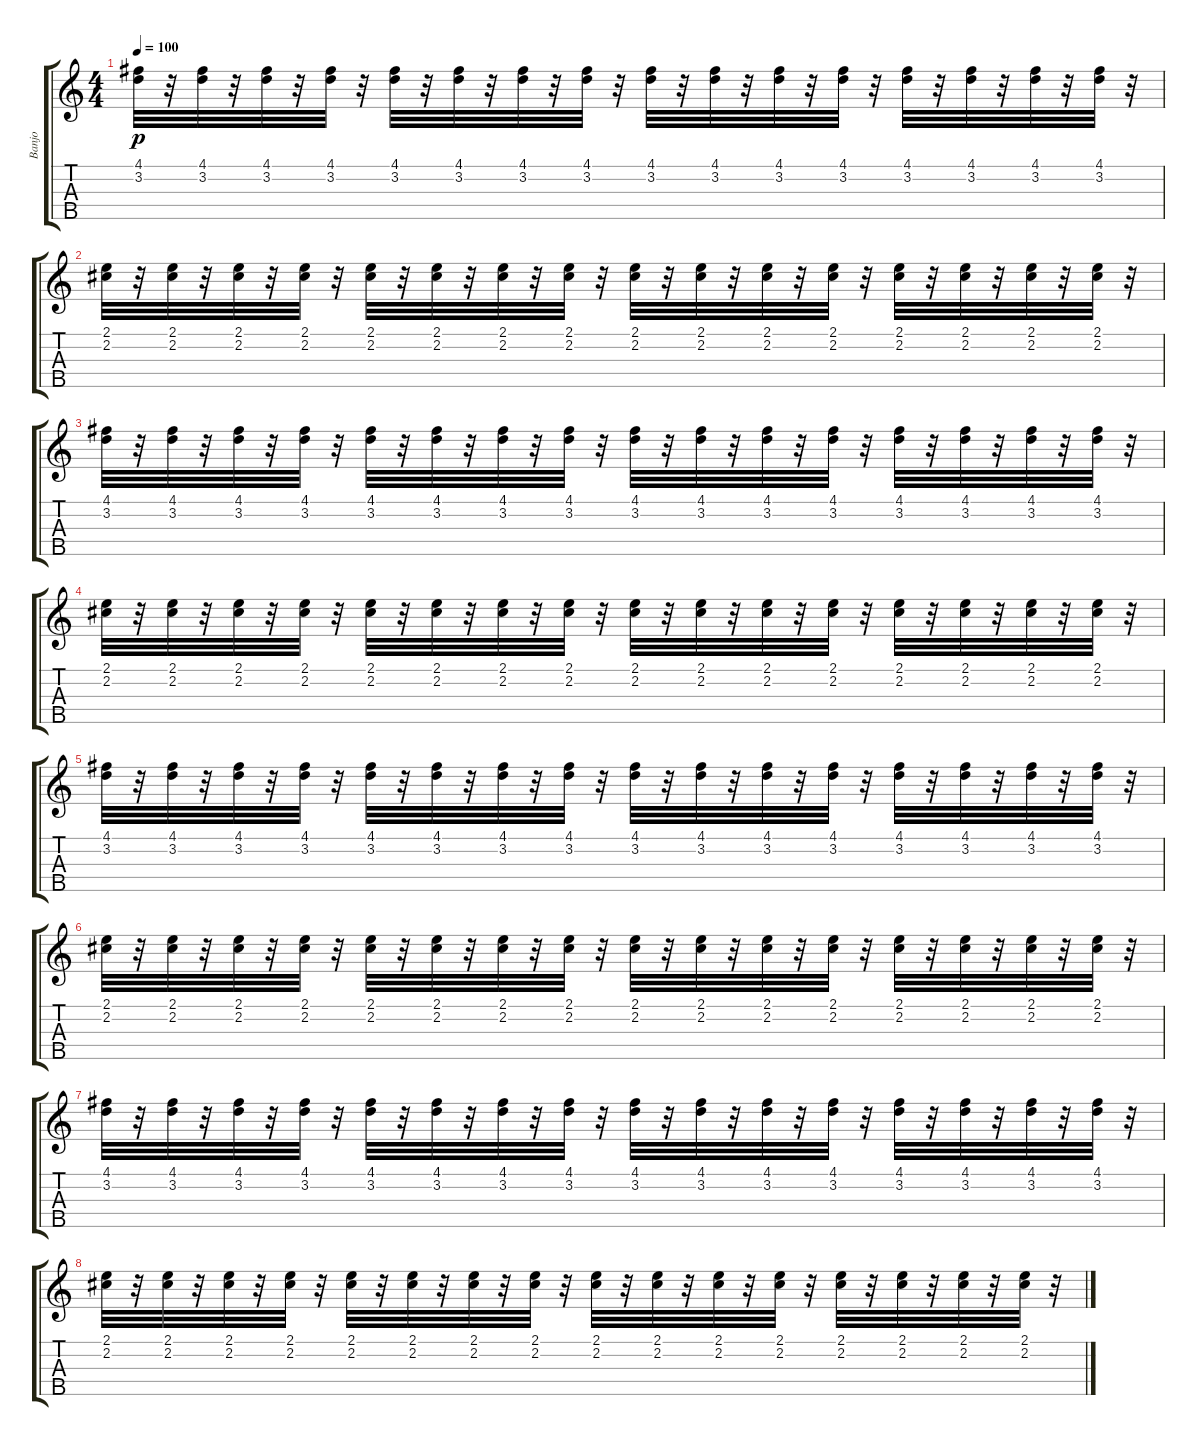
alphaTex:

\track ("Banjo" "Banjo") {instrument banjo}
\staff {score tabs}
\tuning (D4 B3 G3 D3 G4) {hide}
\displaytranspose 12
\ts (4 4)
\tempo 100
\clef g2
\ks c
(4.1 3.2).32{dy p} r.32 (4.1 3.2).32 r.32 (4.1 3.2).32 r.32 (4.1 3.2).32 r.32 (4.1 3.2).32 r.32 (4.1 3.2).32 r.32 (4.1 3.2).32 r.32 (4.1 3.2).32 r.32 (4.1 3.2).32 r.32 (4.1 3.2).32 r.32 (4.1 3.2).32 r.32 (4.1 3.2).32 r.32 (4.1 3.2).32 r.32 (4.1 3.2).32 r.32 (4.1 3.2).32 r.32 (4.1 3.2).32 r.32 |
(2.1 2.2).32 r.32 (2.1 2.2).32 r.32 (2.1 2.2).32 r.32 (2.1 2.2).32 r.32 (2.1 2.2).32 r.32 (2.1 2.2).32 r.32 (2.1 2.2).32 r.32 (2.1 2.2).32 r.32 (2.1 2.2).32 r.32 (2.1 2.2).32 r.32 (2.1 2.2).32 r.32 (2.1 2.2).32 r.32 (2.1 2.2).32 r.32 (2.1 2.2).32 r.32 (2.1 2.2).32 r.32 (2.1 2.2).32 r.32 |
(4.1 3.2).32 r.32 (4.1 3.2).32 r.32 (4.1 3.2).32 r.32 (4.1 3.2).32 r.32 (4.1 3.2).32 r.32 (4.1 3.2).32 r.32 (4.1 3.2).32 r.32 (4.1 3.2).32 r.32 (4.1 3.2).32 r.32 (4.1 3.2).32 r.32 (4.1 3.2).32 r.32 (4.1 3.2).32 r.32 (4.1 3.2).32 r.32 (4.1 3.2).32 r.32 (4.1 3.2).32 r.32 (4.1 3.2).32 r.32 |
(2.1 2.2).32 r.32 (2.1 2.2).32 r.32 (2.1 2.2).32 r.32 (2.1 2.2).32 r.32 (2.1 2.2).32 r.32 (2.1 2.2).32 r.32 (2.1 2.2).32 r.32 (2.1 2.2).32 r.32 (2.1 2.2).32 r.32 (2.1 2.2).32 r.32 (2.1 2.2).32 r.32 (2.1 2.2).32 r.32 (2.1 2.2).32 r.32 (2.1 2.2).32 r.32 (2.1 2.2).32 r.32 (2.1 2.2).32 r.32 |
(4.1 3.2).32 r.32 (4.1 3.2).32 r.32 (4.1 3.2).32 r.32 (4.1 3.2).32 r.32 (4.1 3.2).32 r.32 (4.1 3.2).32 r.32 (4.1 3.2).32 r.32 (4.1 3.2).32 r.32 (4.1 3.2).32 r.32 (4.1 3.2).32 r.32 (4.1 3.2).32 r.32 (4.1 3.2).32 r.32 (4.1 3.2).32 r.32 (4.1 3.2).32 r.32 (4.1 3.2).32 r.32 (4.1 3.2).32 r.32 |
(2.1 2.2).32 r.32 (2.1 2.2).32 r.32 (2.1 2.2).32 r.32 (2.1 2.2).32 r.32 (2.1 2.2).32 r.32 (2.1 2.2).32 r.32 (2.1 2.2).32 r.32 (2.1 2.2).32 r.32 (2.1 2.2).32 r.32 (2.1 2.2).32 r.32 (2.1 2.2).32 r.32 (2.1 2.2).32 r.32 (2.1 2.2).32 r.32 (2.1 2.2).32 r.32 (2.1 2.2).32 r.32 (2.1 2.2).32 r.32 |
(4.1 3.2).32 r.32 (4.1 3.2).32 r.32 (4.1 3.2).32 r.32 (4.1 3.2).32 r.32 (4.1 3.2).32 r.32 (4.1 3.2).32 r.32 (4.1 3.2).32 r.32 (4.1 3.2).32 r.32 (4.1 3.2).32 r.32 (4.1 3.2).32 r.32 (4.1 3.2).32 r.32 (4.1 3.2).32 r.32 (4.1 3.2).32 r.32 (4.1 3.2).32 r.32 (4.1 3.2).32 r.32 (4.1 3.2).32 r.32 |
(2.1 2.2).32 r.32 (2.1 2.2).32 r.32 (2.1 2.2).32 r.32 (2.1 2.2).32 r.32 (2.1 2.2).32 r.32 (2.1 2.2).32 r.32 (2.1 2.2).32 r.32 (2.1 2.2).32 r.32 (2.1 2.2).32 r.32 (2.1 2.2).32 r.32 (2.1 2.2).32 r.32 (2.1 2.2).32 r.32 (2.1 2.2).32 r.32 (2.1 2.2).32 r.32 (2.1 2.2).32 r.32 (2.1 2.2).32 r.32
